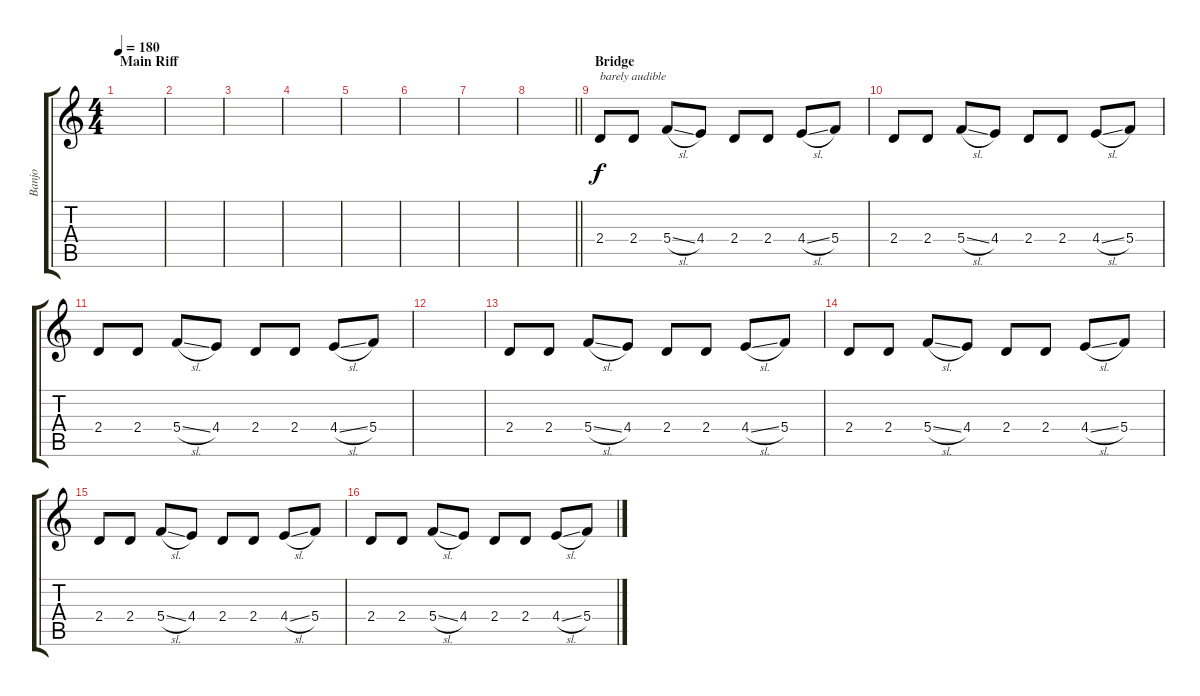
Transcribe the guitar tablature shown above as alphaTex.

\track ("Banjo" "Banjo") {instrument banjo}
\staff {score tabs}
\tuning (D4 A3 F3 C3 G2 D2) {hide}
\displaytranspose 12
\ts (4 4)
\section ("" "Main Riff")
\tempo 180
\clef g2
\ks c
|
|
|
|
|
|
|
\barLineRight lightlight
|
\section ("" "Bridge")
2.4.8{txt "barely audible" volume 8} 2.4.8 5.4{sl}.8 4.4.8 2.4.8 2.4.8 4.4{sl}.8 5.4.8 |
2.4.8 2.4.8 5.4{sl}.8 4.4.8 2.4.8 2.4.8 4.4{sl}.8 5.4.8 |
2.4.8 2.4.8 5.4{sl}.8 4.4.8 2.4.8 2.4.8 4.4{sl}.8 5.4.8 |
|
2.4.8 2.4.8 5.4{sl}.8 4.4.8 2.4.8 2.4.8 4.4{sl}.8 5.4.8 |
2.4.8 2.4.8 5.4{sl}.8 4.4.8 2.4.8 2.4.8 4.4{sl}.8 5.4.8 |
2.4.8 2.4.8 5.4{sl}.8 4.4.8 2.4.8 2.4.8 4.4{sl}.8 5.4.8 |
2.4.8 2.4.8 5.4{sl}.8 4.4.8 2.4.8 2.4.8 4.4{sl}.8 5.4.8
